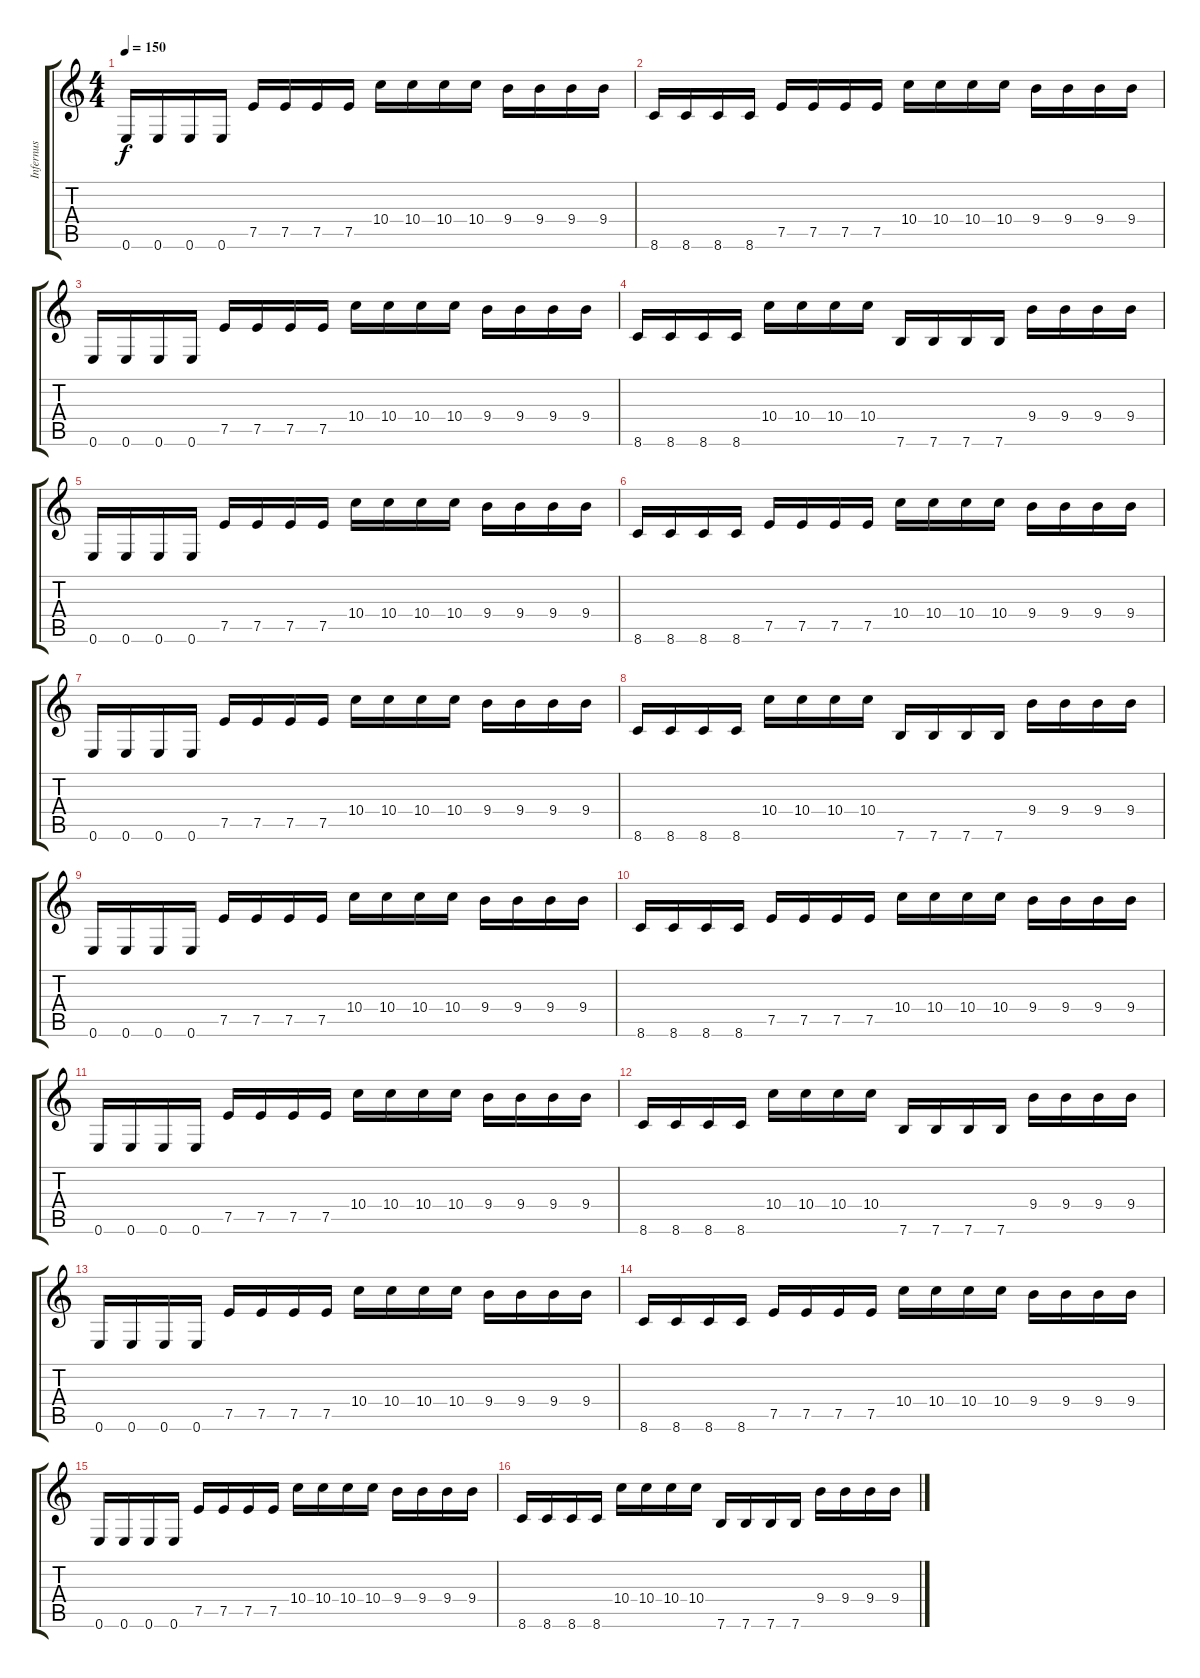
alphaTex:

\track ("Infernus" "Infernus") {instrument distortionguitar}
\staff {score tabs}
\tuning (E4 B3 G3 D3 A2 E2) {hide}
\ts (4 4)
\tempo 150
\clef g2
\ks c
0.6.16{dy f} 0.6.16 0.6.16 0.6.16 7.5.16 7.5.16 7.5.16 7.5.16 10.4.16 10.4.16 10.4.16 10.4.16 9.4.16 9.4.16 9.4.16 9.4.16 |
8.6.16 8.6.16 8.6.16 8.6.16 7.5.16 7.5.16 7.5.16 7.5.16 10.4.16 10.4.16 10.4.16 10.4.16 9.4.16 9.4.16 9.4.16 9.4.16 |
0.6.16 0.6.16 0.6.16 0.6.16 7.5.16 7.5.16 7.5.16 7.5.16 10.4.16 10.4.16 10.4.16 10.4.16 9.4.16 9.4.16 9.4.16 9.4.16 |
8.6.16 8.6.16 8.6.16 8.6.16 10.4.16 10.4.16 10.4.16 10.4.16 7.6.16 7.6.16 7.6.16 7.6.16 9.4.16 9.4.16 9.4.16 9.4.16 |
0.6.16 0.6.16 0.6.16 0.6.16 7.5.16 7.5.16 7.5.16 7.5.16 10.4.16 10.4.16 10.4.16 10.4.16 9.4.16 9.4.16 9.4.16 9.4.16 |
8.6.16 8.6.16 8.6.16 8.6.16 7.5.16 7.5.16 7.5.16 7.5.16 10.4.16 10.4.16 10.4.16 10.4.16 9.4.16 9.4.16 9.4.16 9.4.16 |
0.6.16 0.6.16 0.6.16 0.6.16 7.5.16 7.5.16 7.5.16 7.5.16 10.4.16 10.4.16 10.4.16 10.4.16 9.4.16 9.4.16 9.4.16 9.4.16 |
8.6.16 8.6.16 8.6.16 8.6.16 10.4.16 10.4.16 10.4.16 10.4.16 7.6.16 7.6.16 7.6.16 7.6.16 9.4.16 9.4.16 9.4.16 9.4.16 |
0.6.16 0.6.16 0.6.16 0.6.16 7.5.16 7.5.16 7.5.16 7.5.16 10.4.16 10.4.16 10.4.16 10.4.16 9.4.16 9.4.16 9.4.16 9.4.16 |
8.6.16 8.6.16 8.6.16 8.6.16 7.5.16 7.5.16 7.5.16 7.5.16 10.4.16 10.4.16 10.4.16 10.4.16 9.4.16 9.4.16 9.4.16 9.4.16 |
0.6.16 0.6.16 0.6.16 0.6.16 7.5.16 7.5.16 7.5.16 7.5.16 10.4.16 10.4.16 10.4.16 10.4.16 9.4.16 9.4.16 9.4.16 9.4.16 |
8.6.16 8.6.16 8.6.16 8.6.16 10.4.16 10.4.16 10.4.16 10.4.16 7.6.16 7.6.16 7.6.16 7.6.16 9.4.16 9.4.16 9.4.16 9.4.16 |
0.6.16 0.6.16 0.6.16 0.6.16 7.5.16 7.5.16 7.5.16 7.5.16 10.4.16 10.4.16 10.4.16 10.4.16 9.4.16 9.4.16 9.4.16 9.4.16 |
8.6.16 8.6.16 8.6.16 8.6.16 7.5.16 7.5.16 7.5.16 7.5.16 10.4.16 10.4.16 10.4.16 10.4.16 9.4.16 9.4.16 9.4.16 9.4.16 |
0.6.16 0.6.16 0.6.16 0.6.16 7.5.16 7.5.16 7.5.16 7.5.16 10.4.16 10.4.16 10.4.16 10.4.16 9.4.16 9.4.16 9.4.16 9.4.16 |
8.6.16 8.6.16 8.6.16 8.6.16 10.4.16 10.4.16 10.4.16 10.4.16 7.6.16 7.6.16 7.6.16 7.6.16 9.4.16 9.4.16 9.4.16 9.4.16
